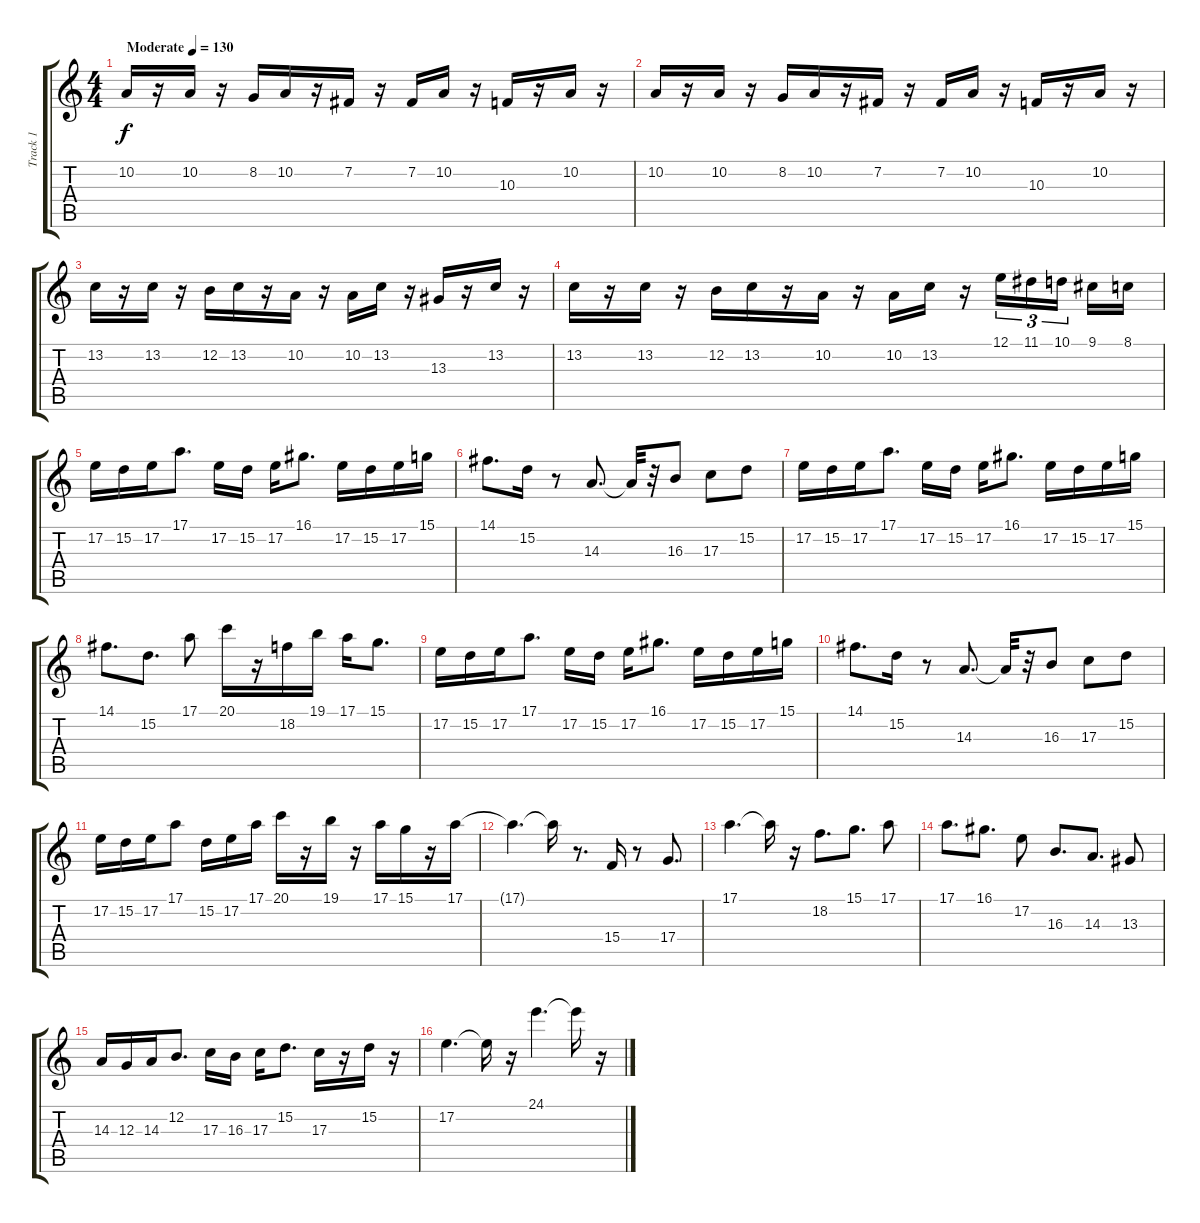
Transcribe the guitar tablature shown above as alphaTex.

\track ("Track 1" "Track 1") {instrument electricgrandpiano}
\staff {score tabs}
\tuning (E4 B3 G3 D3 A2 E2) {hide}
\ts (4 4)
\tempo (130 "Moderate")
\clef g2
\ks c
10.2.16{dy f instrument electricgrandpiano} r.16 10.2.16 r.16 8.2.16 10.2.16 r.16 7.2.16 r.16 7.2.16 10.2.16 r.16 10.3.16 r.16 10.2.16 r.16 |
10.2.16 r.16 10.2.16 r.16 8.2.16 10.2.16 r.16 7.2.16 r.16 7.2.16 10.2.16 r.16 10.3.16 r.16 10.2.16 r.16 |
13.2.16 r.16 13.2.16 r.16 12.2.16 13.2.16 r.16 10.2.16 r.16 10.2.16 13.2.16 r.16 13.3.16 r.16 13.2.16 r.16 |
13.2.16 r.16 13.2.16 r.16 12.2.16 13.2.16 r.16 10.2.16 r.16 10.2.16 13.2.16{instrument vibraphone} r.16 12.1.16{tu (3 2)} 11.1.16{tu (3 2)} 10.1.16{tu (3 2) beam splitsecondary} 9.1.16 8.1.16 |
17.2.16{instrument distortionguitar} 15.2.16 17.2.16 17.1.8{d} 17.2.16 15.2.16 17.2.16 16.1.8{d} 17.2.16 15.2.16 17.2.16 15.1.16 |
14.1.8{d} 15.2.16 r.8 14.3.8{d} 14.3{t}.32 r.32 16.3.8 17.3.8 15.2.8 |
17.2.16 15.2.16 17.2.16 17.1.8{d} 17.2.16 15.2.16 17.2.16 16.1.8{d} 17.2.16 15.2.16 17.2.16 15.1.16 |
14.1.8{d} 15.2.8{d} 17.1.8 20.1.16 r.16 18.2.16 19.1.16 17.1.16 15.1.8{d} |
17.2.16 15.2.16 17.2.16 17.1.8{d} 17.2.16 15.2.16 17.2.16 16.1.8{d} 17.2.16 15.2.16 17.2.16 15.1.16 |
14.1.8{d} 15.2.16 r.8 14.3.8{d} 14.3{t}.32 r.32 16.3.8 17.3.8 15.2.8 |
17.2.16 15.2.16 17.2.16 17.1.8 15.2.16 17.2.16 17.1.16 20.1.16 r.16 19.1.16 r.16 17.1.16 15.1.16 r.16 17.1.16 |
17.1{t}.4{d} 17.1{t}.16 r.8{d} 15.4.16{instrument trombone} r.8 17.4.8{d} |
17.1.4{d instrument trumpet} 17.1{t}.16 r.16 18.2.8{d} 15.1.8{d} 17.1.8 |
17.1.8{d} 16.1.8{d} 17.2.8 16.3.8{d} 14.3.8{d} 13.3.8 |
14.3.16 12.3.16 14.3.16 12.2.8{d} 17.3.16 16.3.16 17.3.16 15.2.8{d} 17.3.16 r.16 15.2.16 r.16 |
17.2.4{d} 17.2{t}.16 r.16 24.1.4{d} 24.1{t}.16 r.16
